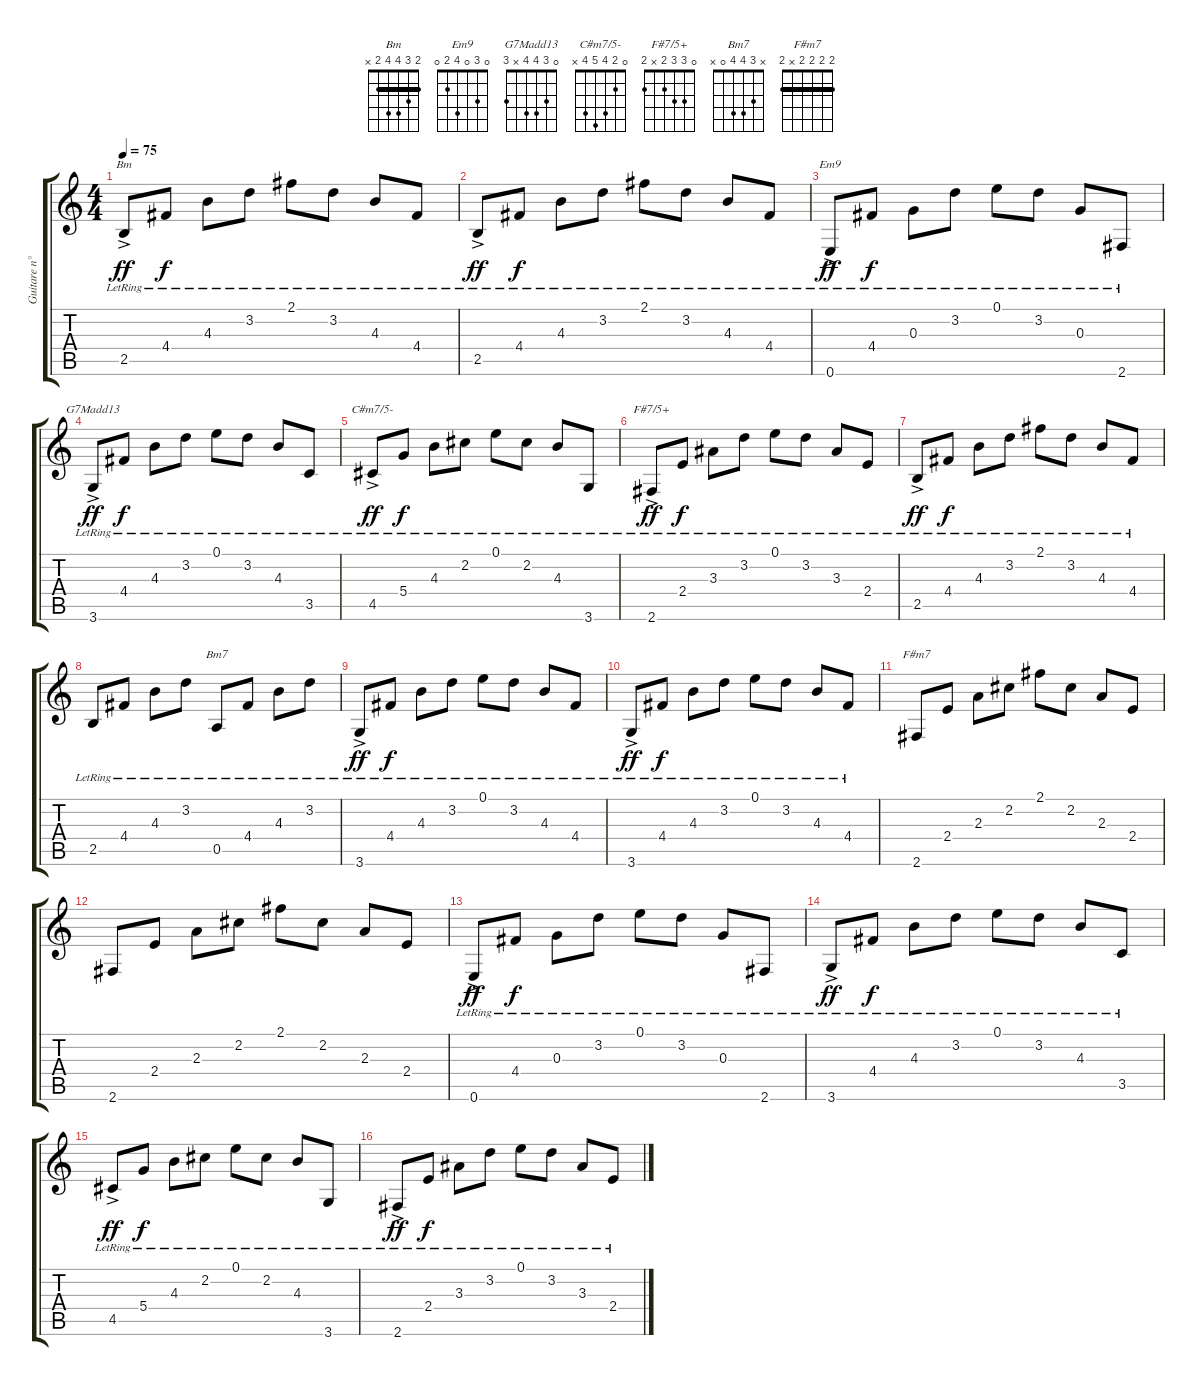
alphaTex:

\track ("Guitare n°1" "Guitare n°") {instrument acousticguitarnylon}
\staff {score tabs}
\tuning (E4 B3 G3 D3 A2 E2) {hide}
\chord ("Bm" 2 3 4 4 2 x) {barre 2}
\chord ("Em9" 0 3 0 4 2 0)
\chord ("G7Madd13" 0 3 4 4 x 3)
\chord ("C#m7/5-" 0 2 4 5 4 x)
\chord ("F#7/5+" 0 3 3 2 x 2)
\chord ("Bm7" x 3 4 4 0 x)
\chord ("F#m7" 2 2 2 2 x 2) {barre 2}
\ts (4 4)
\tempo 75
\clef g2
\ks c
2.5{ac lr}.8{ch "Bm" dy ff} 4.4{lr}.8{dy f} 4.3{lr}.8 3.2{lr}.8 2.1{lr}.8 3.2{lr}.8 4.3{lr}.8 4.4{lr}.8 |
2.5{ac lr}.8{dy ff} 4.4{lr}.8{dy f} 4.3{lr}.8 3.2{lr}.8 2.1{lr}.8 3.2{lr}.8 4.3{lr}.8 4.4{lr}.8 |
0.6{ac lr}.8{ch "Em9" dy ff} 4.4{lr}.8{dy f} 0.3{lr}.8 3.2{lr}.8 0.1{lr}.8 3.2{lr}.8 0.3{lr}.8 2.6{lr}.8 |
3.6{ac lr}.8{ch "G7Madd13" dy ff} 4.4{lr}.8{dy f} 4.3{lr}.8 3.2{lr}.8 0.1{lr}.8 3.2{lr}.8 4.3{lr}.8 3.5{lr}.8 |
4.5{ac lr}.8{ch "C#m7/5-" dy ff} 5.4{lr}.8{dy f} 4.3{lr}.8 2.2{lr}.8 0.1{lr}.8 2.2{lr}.8 4.3{lr}.8 3.6{lr}.8 |
2.6{ac lr}.8{ch "F#7/5+" dy ff} 2.4{lr}.8{dy f} 3.3{lr}.8 3.2{lr}.8 0.1{lr}.8 3.2{lr}.8 3.3{lr}.8 2.4{lr}.8 |
2.5{ac lr}.8{dy ff} 4.4{lr}.8{dy f} 4.3{lr}.8 3.2{lr}.8 2.1{lr}.8 3.2{lr}.8 4.3{lr}.8 4.4{lr}.8 |
2.5{lr}.8 4.4{lr}.8 4.3{lr}.8 3.2{lr}.8 0.5{lr}.8{ch "Bm7"} 4.4{lr}.8 4.3{lr}.8 3.2{lr}.8 |
3.6{ac lr}.8{dy ff} 4.4{lr}.8{dy f} 4.3{lr}.8 3.2{lr}.8 0.1{lr}.8 3.2{lr}.8 4.3{lr}.8 4.4{lr}.8 |
3.6{ac lr}.8{dy ff} 4.4{lr}.8{dy f} 4.3{lr}.8 3.2{lr}.8 0.1{lr}.8 3.2{lr}.8 4.3{lr}.8 4.4{lr}.8 |
2.6.8{ch "F#m7"} 2.4.8 2.3.8 2.2.8 2.1.8 2.2.8 2.3.8 2.4.8 |
2.6.8 2.4.8 2.3.8 2.2.8 2.1.8 2.2.8 2.3.8 2.4.8 |
0.6{ac lr}.8{dy ff} 4.4{lr}.8{dy f} 0.3{lr}.8 3.2{lr}.8 0.1{lr}.8 3.2{lr}.8 0.3{lr}.8 2.6{lr}.8 |
3.6{ac lr}.8{dy ff} 4.4{lr}.8{dy f} 4.3{lr}.8 3.2{lr}.8 0.1{lr}.8 3.2{lr}.8 4.3{lr}.8 3.5{lr}.8 |
4.5{ac lr}.8{dy ff} 5.4{lr}.8{dy f} 4.3{lr}.8 2.2{lr}.8 0.1{lr}.8 2.2{lr}.8 4.3{lr}.8 3.6{lr}.8 |
2.6{ac lr}.8{dy ff} 2.4{lr}.8{dy f} 3.3{lr}.8 3.2{lr}.8 0.1{lr}.8 3.2{lr}.8 3.3{lr}.8 2.4{lr}.8
